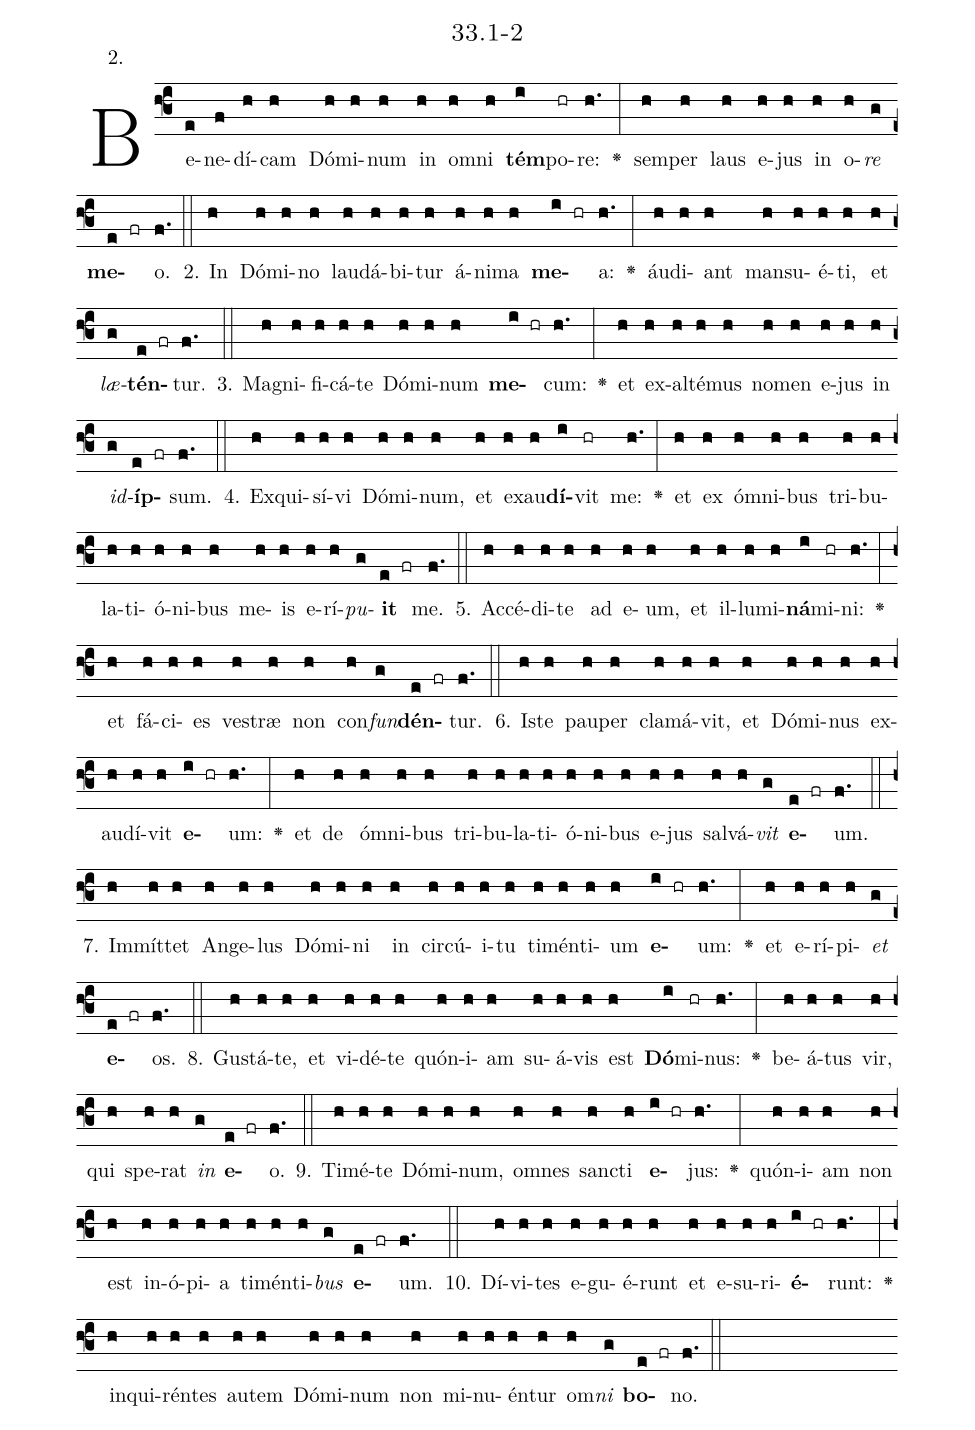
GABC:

name: 33.1-2;
annotation: 2.;
%%
(f3)Be(e)ne(f)dí(h)cam(h) Dó(h)mi(h)num(h) in(h) om(h)ni(h) <b>tém</b>(i)po(hr)re:(h.) <v>\greheightstar</v>(:) sem(h)per(h) laus(h) e(h)jus(h) in(h) o(h)<i>re</i>(g) <b>me</b>(e fr)o.(f.) (::)
2. In(h) Dó(h)mi(h)no(h) lau(h)dá(h)bi(h)tur(h) á(h)ni(h)ma(h) <b>me</b>(i hr)a:(h.) <v>\greheightstar</v>(:) áu(h)di(h)ant(h) man(h)su(h)é(h)ti,(h) et(h) <i>læ</i>(g)<b>tén</b>(e fr)tur.(f.) (::)
3. Ma(h)gni(h)fi(h)cá(h)te(h) Dó(h)mi(h)num(h) <b>me</b>(i hr)cum:(h.) <v>\greheightstar</v>(:) et(h) ex(h)al(h)té(h)mus(h) no(h)men(h) e(h)jus(h) in(h) <i>id</i>(g)<b>íp</b>(e fr)sum.(f.) (::)
4. Ex(h)qui(h)sí(h)vi(h) Dó(h)mi(h)num,(h) et(h) ex(h)au(h)<b>dí</b>(i)vit(hr) me:(h.) <v>\greheightstar</v>(:) et(h) ex(h) óm(h)ni(h)bus(h) tri(h)bu(h)la(h)ti(h)ó(h)ni(h)bus(h) me(h)is(h) e(h)rí(h)<i>pu</i>(g)<b>it</b>(e fr) me.(f.) (::)
5. Ac(h)cé(h)di(h)te(h) ad(h) e(h)um,(h) et(h) il(h)lu(h)mi(h)<b>ná</b>(i)mi(hr)ni:(h.) <v>\greheightstar</v>(:) et(h) fá(h)ci(h)es(h) ves(h)træ(h) non(h) con(h)<i>fun</i>(g)<b>dén</b>(e fr)tur.(f.) (::)
6. Is(h)te(h) pau(h)per(h) cla(h)má(h)vit,(h) et(h) Dó(h)mi(h)nus(h) ex(h)au(h)dí(h)vit(h) <b>e</b>(i hr)um:(h.) <v>\greheightstar</v>(:) et(h) de(h) óm(h)ni(h)bus(h) tri(h)bu(h)la(h)ti(h)ó(h)ni(h)bus(h) e(h)jus(h) sal(h)vá(h)<i>vit</i>(g) <b>e</b>(e fr)um.(f.) (::)
7. Im(h)mít(h)tet(h) An(h)ge(h)lus(h) Dó(h)mi(h)ni(h) in(h) cir(h)cú(h)i(h)tu(h) ti(h)mén(h)ti(h)um(h) <b>e</b>(i hr)um:(h.) <v>\greheightstar</v>(:) et(h) e(h)rí(h)pi(h)<i>et</i>(g) <b>e</b>(e fr)os.(f.) (::)
8. Gus(h)tá(h)te,(h) et(h) vi(h)dé(h)te(h) quón(h)i(h)am(h) su(h)á(h)vis(h) est(h) <b>Dó</b>(i)mi(hr)nus:(h.) <v>\greheightstar</v>(:) be(h)á(h)tus(h) vir,(h) qui(h) spe(h)rat(h) <i>in</i>(g) <b>e</b>(e fr)o.(f.) (::)
9. Ti(h)mé(h)te(h) Dó(h)mi(h)num,(h) om(h)nes(h) sanc(h)ti(h) <b>e</b>(i hr)jus:(h.) <v>\greheightstar</v>(:) quón(h)i(h)am(h) non(h) est(h) in(h)ó(h)pi(h)a(h) ti(h)mén(h)ti(h)<i>bus</i>(g) <b>e</b>(e fr)um.(f.) (::)
10. Dí(h)vi(h)tes(h) e(h)gu(h)é(h)runt(h) et(h) e(h)su(h)ri(h)<b>é</b>(i hr)runt:(h.) <v>\greheightstar</v>(:) in(h)qui(h)rén(h)tes(h) au(h)tem(h) Dó(h)mi(h)num(h) non(h) mi(h)nu(h)én(h)tur(h) om(h)<i>ni</i>(g) <b>bo</b>(e fr)no.(f.) (::)
